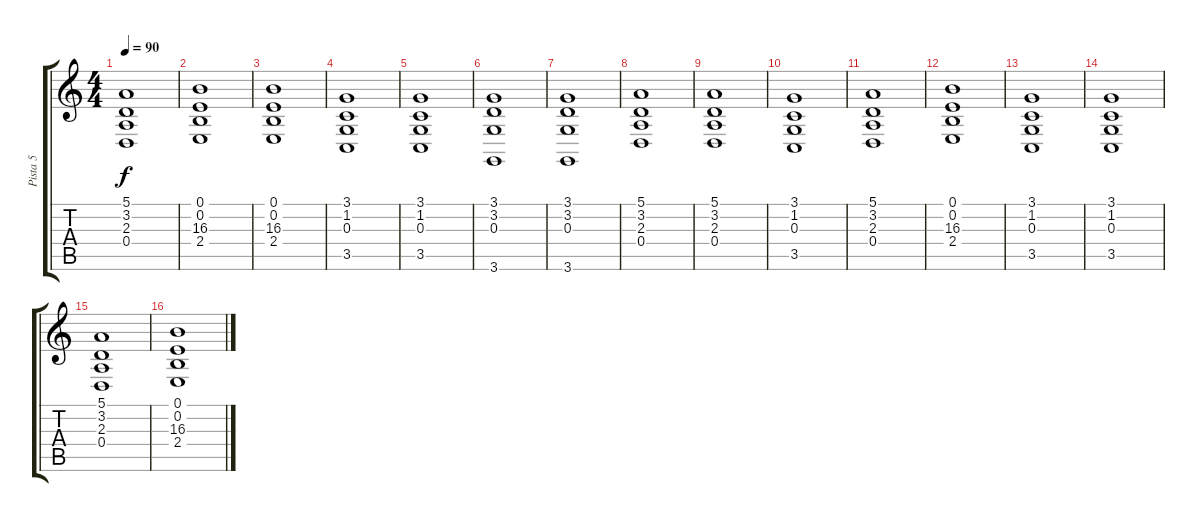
\track ("Pista 5" "Pista 5") {instrument stringensemble1}
\staff {score tabs}
\tuning (E4 B3 G3 D3 A2 E2) {hide}
\ts (4 4)
\tempo 90
\clef g2
\ks c
(5.1 3.2 2.3 0.4).1{dy f} |
(0.1 0.2 16.3 2.4).1 |
(0.1 0.2 16.3 2.4).1 |
(3.1 1.2 0.3 3.5).1 |
(3.1 1.2 0.3 3.5).1 |
(3.1 3.2 0.3 3.6).1 |
(3.1 3.2 0.3 3.6).1 |
(5.1 3.2 2.3 0.4).1 |
(5.1 3.2 2.3 0.4).1 |
(3.1 1.2 0.3 3.5).1 |
(5.1 3.2 2.3 0.4).1 |
(0.1 0.2 16.3 2.4).1 |
(3.1 1.2 0.3 3.5).1 |
(3.1 1.2 0.3 3.5).1 |
(5.1 3.2 2.3 0.4).1 |
(0.1 0.2 16.3 2.4).1
